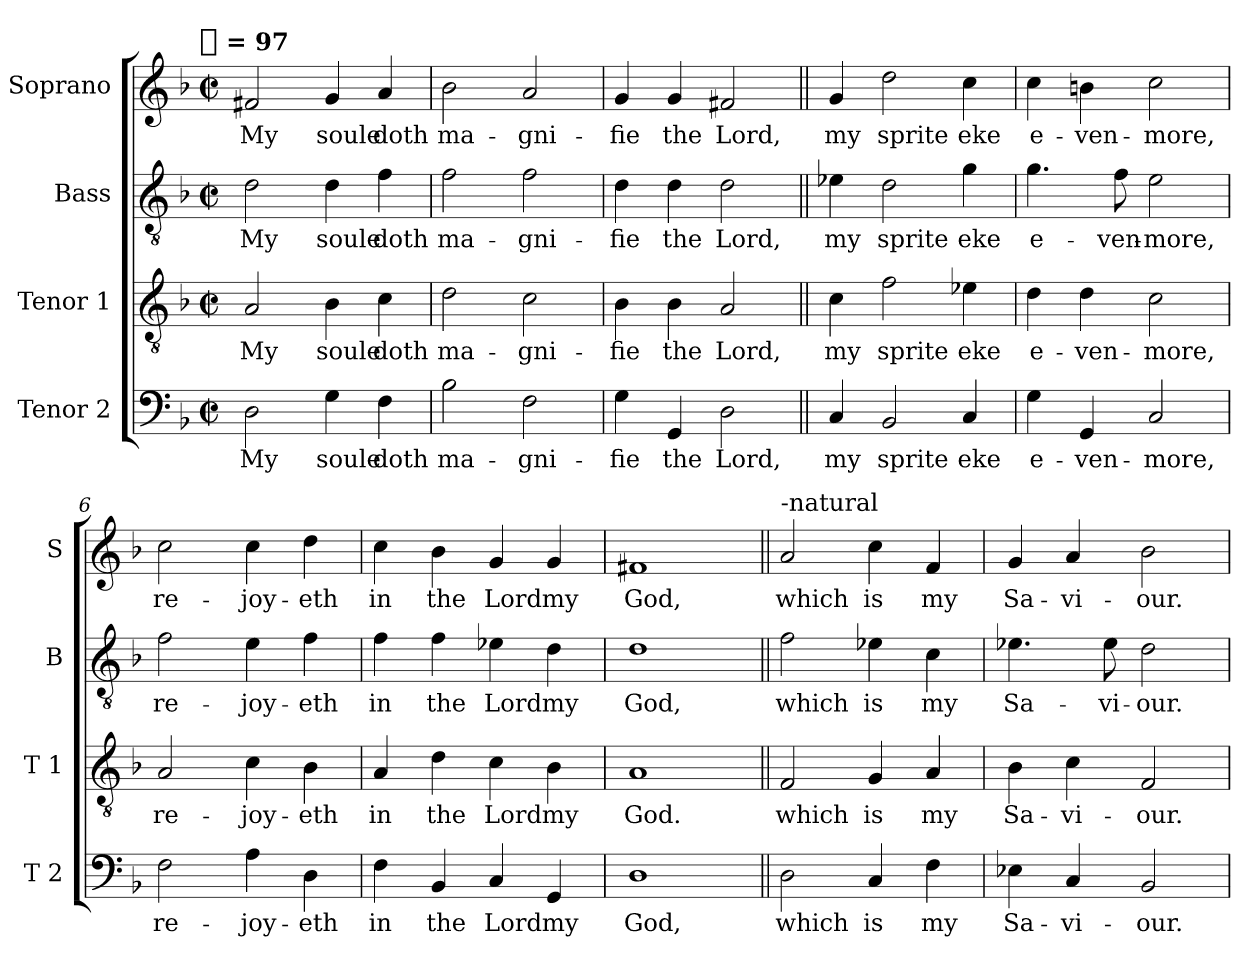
**kern	**text	**kern	**text	**kern	**text	**kern	**text
*part4	*part4	*part3	*part3	*part2	*part2	*part1	*part1
*staff4	*staff4	*staff3	*staff3	*staff2	*staff2	*staff1	*staff1
*I"Tenor 2	*	*I"Tenor 1	*	*I"Bass	*	*I"Soprano	*
*I'T 2	*	*I'T 1	*	*I'B	*	*I'S	*
*clefF4	*	*clefGv2	*	*clefGv2	*	*clefG2	*
*k[b-]	*	*k[b-]	*	*k[b-]	*	*k[b-]	*
!!LO:TX:omd:t=[quarter] = 97
*M2/2	*	*M2/2	*	*M2/2	*	*M2/2	*
*met(c|)	*	*met(c|)	*	*met(c|)	*	*met(c|)	*
*MM97	*	*MM97	*	*MM97	*	*MM97	*
=1	=1	=1	=1	=1	=1	=1	=1
!	!LO:LY:b	!	!LO:LY:b	!	!LO:LY:b	!	!LO:LY:b
2D\	My	2A/	My	2d\	My	2f#X/	My
!	!LO:LY:b	!	!LO:LY:b	!	!LO:LY:b	!	!LO:LY:b
4G\	soule	4B-\	soule	4d\	soule	4g/	soule
!	!LO:LY:b	!	!LO:LY:b	!	!LO:LY:b	!	!LO:LY:b
4F\	doth	4c\	doth	4f\	doth	4a/	doth
=2	=2	=2	=2	=2	=2	=2	=2
!	!LO:LY:b	!	!LO:LY:b	!	!LO:LY:b	!	!LO:LY:b
2B-\	ma-	2d\	ma-	2f\	ma-	2b-\	ma-
!	!LO:LY:b	!	!LO:LY:b	!	!LO:LY:b	!	!LO:LY:b
2F\	-gni-	2c\	-gni-	2f\	-gni-	2a/	-gni-
=3	=3	=3	=3	=3	=3	=3	=3
!	!LO:LY:b	!	!LO:LY:b	!	!LO:LY:b	!	!LO:LY:b
4G\	-fie	4B-\	-fie	4d\	-fie	4g/	-fie
!	!LO:LY:b	!	!LO:LY:b	!	!LO:LY:b	!	!LO:LY:b
4GG/	the	4B-\	the	4d\	the	4g/	the
!	!LO:LY:b	!	!LO:LY:b	!	!LO:LY:b	!	!LO:LY:b
2D\	Lord,	2A/	Lord,	2d\	Lord,	2f#X/	Lord,
=4||	=4||	=4||	=4||	=4||	=4||	=4||	=4||
!	!LO:LY:b	!	!LO:LY:b	!	!LO:LY:b	!	!LO:LY:b
4C/	my	4c\	my	4e-X\	my	4g/	my
!	!LO:LY:b	!	!LO:LY:b	!	!LO:LY:b	!	!LO:LY:b
2BB-/	sprite	2f\	sprite	2d\	sprite	2dd\	sprite
!	!LO:LY:b	!	!LO:LY:b	!	!LO:LY:b	!	!LO:LY:b
4C/	eke	4e-X\	eke	4g\	eke	4cc\	eke
=5	=5	=5	=5	=5	=5	=5	=5
!	!LO:LY:b	!	!LO:LY:b	!	!LO:LY:b	!	!LO:LY:b
4G\	e-	4d\	e-	4.g\	e-	4cc\	e-
!	!LO:LY:b	!	!LO:LY:b	!	!	!	!LO:LY:b
4GG/	-ven-	4d\	-ven-	.	.	4bn\	-ven-
!	!	!	!	!	!LO:LY:b	!	!
.	.	.	.	8f\	-ven-	.	.
!	!LO:LY:b	!	!LO:LY:b	!	!LO:LY:b	!	!LO:LY:b
2C/	-more,	2c\	-more,	2e\	-more,	2cc\	-more,
!!LO:LB:g=z
=6	=6	=6	=6	=6	=6	=6	=6
!	!LO:LY:b	!	!LO:LY:b	!	!LO:LY:b	!	!LO:LY:b
2F\	re-	2A/	re-	2f\	re-	2cc\	re-
!	!LO:LY:b	!	!LO:LY:b	!	!LO:LY:b	!	!LO:LY:b
4A\	-joy-	4c\	-joy-	4e\	-joy-	4cc\	-joy-
!	!LO:LY:b	!	!LO:LY:b	!	!LO:LY:b	!	!LO:LY:b
4D\	-eth	4B-\	-eth	4f\	-eth	4dd\	-eth
=7	=7	=7	=7	=7	=7	=7	=7
!	!LO:LY:b	!	!LO:LY:b	!	!LO:LY:b	!	!LO:LY:b
4F\	in	4A/	in	4f\	in	4cc\	in
!	!LO:LY:b	!	!LO:LY:b	!	!LO:LY:b	!	!LO:LY:b
4BB-/	the	4d\	the	4f\	the	4b-\	the
!	!LO:LY:b	!	!LO:LY:b	!	!LO:LY:b	!	!LO:LY:b
4C/	Lord	4c\	Lord	4e-X\	Lord	4g/	Lord
!	!LO:LY:b	!	!LO:LY:b	!	!LO:LY:b	!	!LO:LY:b
4GG/	my	4B-\	my	4d\	my	4g/	my
=8	=8	=8	=8	=8	=8	=8	=8
!	!LO:LY:b	!	!LO:LY:b	!	!LO:LY:b	!	!LO:LY:b
1D	God,	1A	God.	1d	God,	1f#X	God,
=9||	=9||	=9||	=9||	=9||	=9||	=9||	=9||
!	!	!	!	!	!	!LO:TX:a:t=-natural	!
!	!LO:LY:b	!	!LO:LY:b	!	!LO:LY:b	!	!LO:LY:b
2D\	which	2F/	which	2f\	which	2a/	which
!	!LO:LY:b	!	!LO:LY:b	!	!LO:LY:b	!	!LO:LY:b
4C/	is	4G/	is	4e-X\	is	4cc\	is
!	!LO:LY:b	!	!LO:LY:b	!	!LO:LY:b	!	!LO:LY:b
4F\	my	4A/	my	4c\	my	4f/	my
=10	=10	=10	=10	=10	=10	=10	=10
!	!LO:LY:b	!	!LO:LY:b	!	!LO:LY:b	!	!LO:LY:b
4E-X\	Sa-	4B-\	Sa-	4.e-X\	Sa-	4g/	Sa-
!	!LO:LY:b	!	!LO:LY:b	!	!	!	!LO:LY:b
4C/	-vi-	4c\	-vi-	.	.	4a/	-vi-
!	!	!	!	!	!LO:LY:b	!	!
.	.	.	.	8e-\	-vi-	.	.
!	!LO:LY:b	!	!LO:LY:b	!	!LO:LY:b	!	!LO:LY:b
2BB-/	-our.	2F/	-our.	2d\	-our.	2b-\	-our.
=	=	=	=	=	=	=	=
*-	*-	*-	*-	*-	*-	*-	*-
